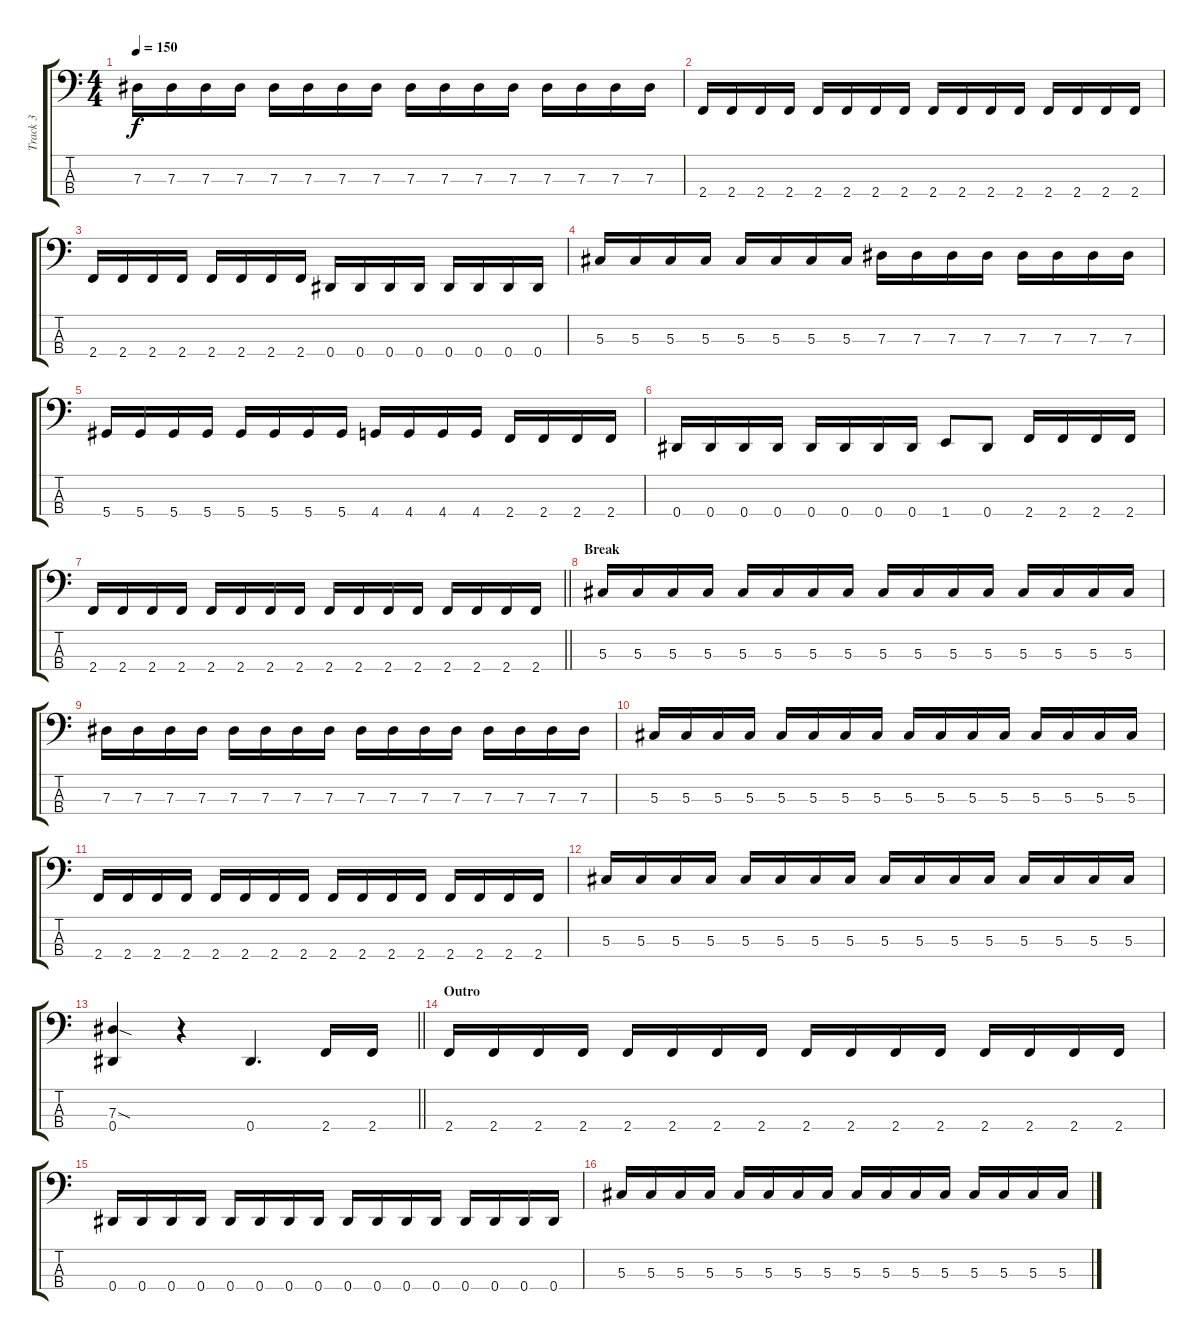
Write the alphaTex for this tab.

\track ("Track 3" "Track 3") {instrument electricbasspick}
\staff {score tabs}
\tuning (Gb2 Db2 Ab1 Eb1) {hide}
\ts (4 4)
\tempo 150
\clef f4
\ks c
7.3.16{dy f} 7.3.16 7.3.16 7.3.16 7.3.16 7.3.16 7.3.16 7.3.16 7.3.16 7.3.16 7.3.16 7.3.16 7.3.16 7.3.16 7.3.16 7.3.16 |
2.4.16 2.4.16 2.4.16 2.4.16 2.4.16 2.4.16 2.4.16 2.4.16 2.4.16 2.4.16 2.4.16 2.4.16 2.4.16 2.4.16 2.4.16 2.4.16 |
2.4.16 2.4.16 2.4.16 2.4.16 2.4.16 2.4.16 2.4.16 2.4.16 0.4.16 0.4.16 0.4.16 0.4.16 0.4.16 0.4.16 0.4.16 0.4.16 |
5.3.16 5.3.16 5.3.16 5.3.16 5.3.16 5.3.16 5.3.16 5.3.16 7.3.16 7.3.16 7.3.16 7.3.16 7.3.16 7.3.16 7.3.16 7.3.16 |
5.4.16 5.4.16 5.4.16 5.4.16 5.4.16 5.4.16 5.4.16 5.4.16 4.4.16 4.4.16 4.4.16 4.4.16 2.4.16 2.4.16 2.4.16 2.4.16 |
0.4.16 0.4.16 0.4.16 0.4.16 0.4.16 0.4.16 0.4.16 0.4.16 1.4.8 0.4.8 2.4.16 2.4.16 2.4.16 2.4.16 |
\barLineRight lightlight
2.4.16 2.4.16 2.4.16 2.4.16 2.4.16 2.4.16 2.4.16 2.4.16 2.4.16 2.4.16 2.4.16 2.4.16 2.4.16 2.4.16 2.4.16 2.4.16 |
\section ("" "Break")
5.3.16 5.3.16 5.3.16 5.3.16 5.3.16 5.3.16 5.3.16 5.3.16 5.3.16 5.3.16 5.3.16 5.3.16 5.3.16 5.3.16 5.3.16 5.3.16 |
7.3.16 7.3.16 7.3.16 7.3.16 7.3.16 7.3.16 7.3.16 7.3.16 7.3.16 7.3.16 7.3.16 7.3.16 7.3.16 7.3.16 7.3.16 7.3.16 |
5.3.16 5.3.16 5.3.16 5.3.16 5.3.16 5.3.16 5.3.16 5.3.16 5.3.16 5.3.16 5.3.16 5.3.16 5.3.16 5.3.16 5.3.16 5.3.16 |
2.4.16 2.4.16 2.4.16 2.4.16 2.4.16 2.4.16 2.4.16 2.4.16 2.4.16 2.4.16 2.4.16 2.4.16 2.4.16 2.4.16 2.4.16 2.4.16 |
5.3.16 5.3.16 5.3.16 5.3.16 5.3.16 5.3.16 5.3.16 5.3.16 5.3.16 5.3.16 5.3.16 5.3.16 5.3.16 5.3.16 5.3.16 5.3.16 |
\barLineRight lightlight
(7.3{sod} 0.4).4 r.4 0.4.4{d} 2.4.16 2.4.16 |
\section ("" "Outro")
2.4.16 2.4.16 2.4.16 2.4.16 2.4.16 2.4.16 2.4.16 2.4.16 2.4.16 2.4.16 2.4.16 2.4.16 2.4.16 2.4.16 2.4.16 2.4.16 |
0.4.16 0.4.16 0.4.16 0.4.16 0.4.16 0.4.16 0.4.16 0.4.16 0.4.16 0.4.16 0.4.16 0.4.16 0.4.16 0.4.16 0.4.16 0.4.16 |
5.3.16 5.3.16 5.3.16 5.3.16 5.3.16 5.3.16 5.3.16 5.3.16 5.3.16 5.3.16 5.3.16 5.3.16 5.3.16 5.3.16 5.3.16 5.3.16
